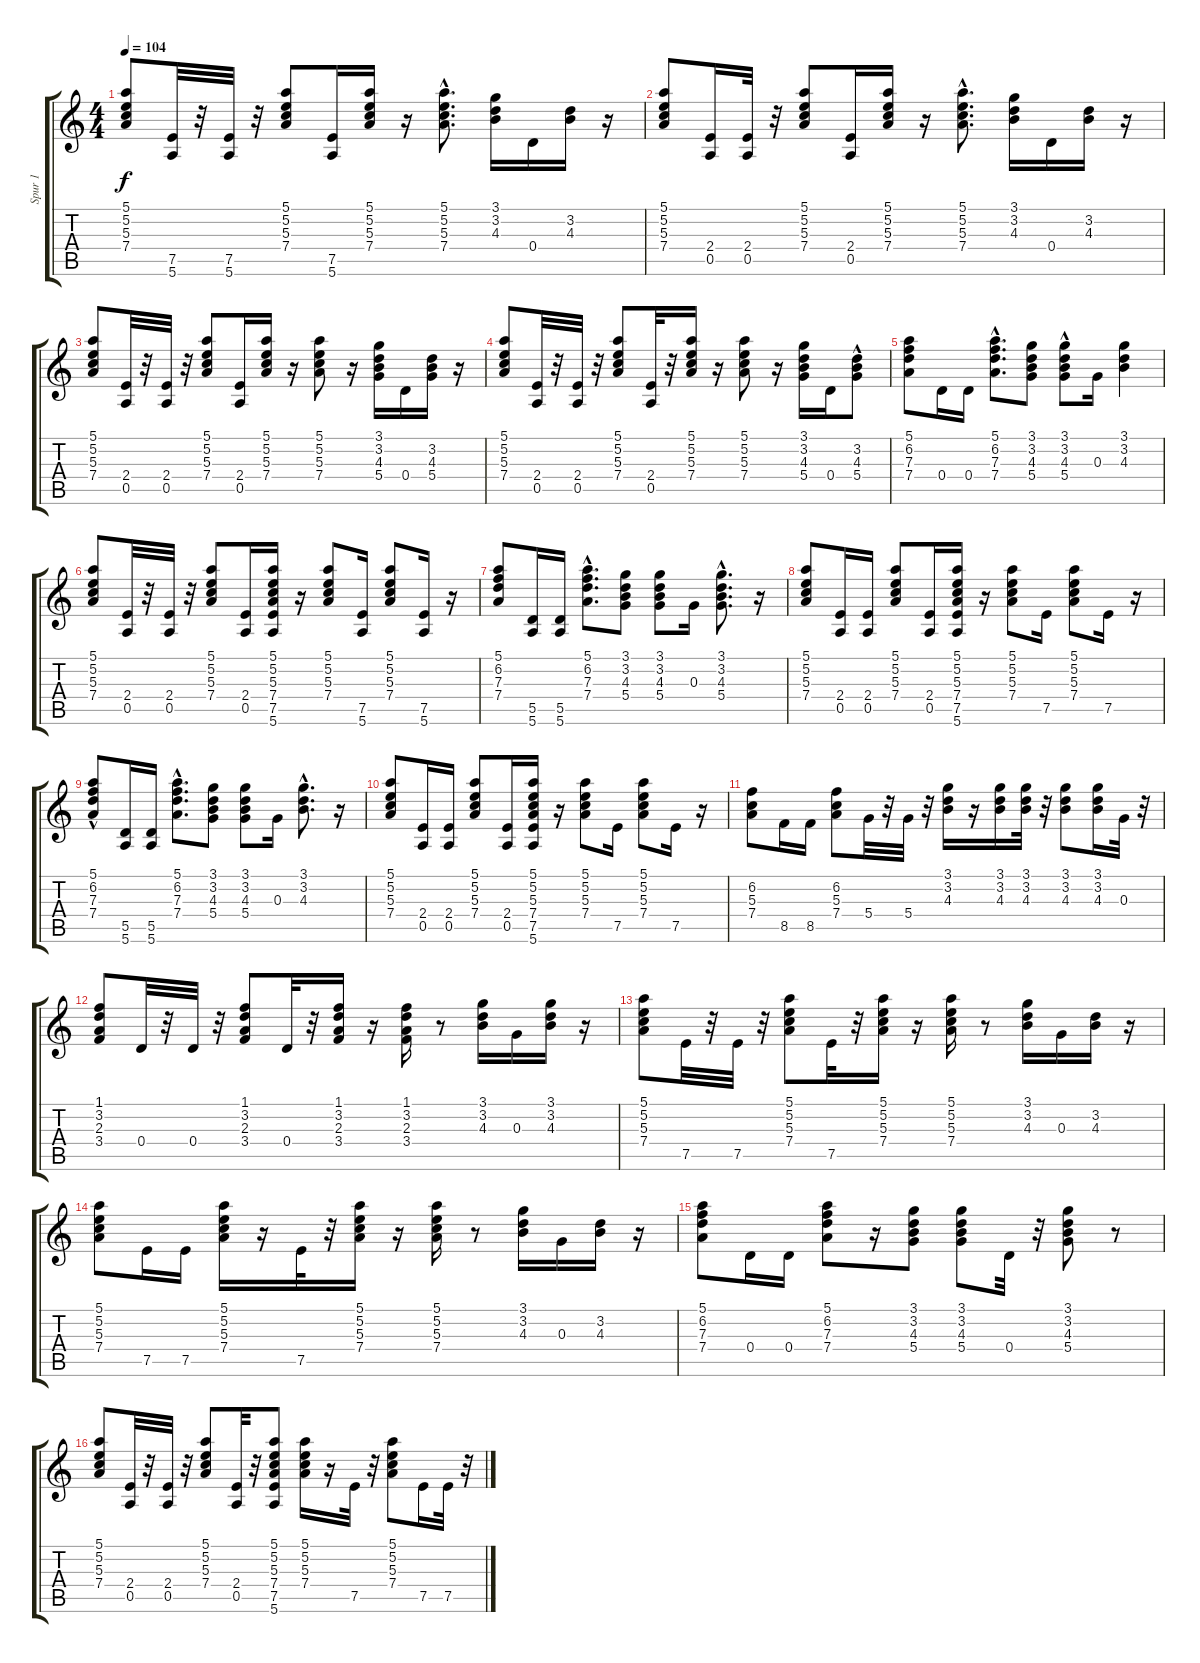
\track ("Spur 1" "Spur 1") {instrument acousticguitarsteel}
\staff {score tabs}
\tuning (E4 B3 G3 D3 A2 E2) {hide}
\ts (4 4)
\tempo 104
\clef g2
\ks c
(5.1 5.2 5.3 7.4).8{dy f instrument acousticguitarsteel} (7.5 5.6).32 r.32 (7.5 5.6).32 r.32 (5.1 5.2 5.3 7.4).8 (7.5 5.6).16 (5.1 5.2 5.3 7.4).16 r.16 (5.1{hac} 5.2{hac} 5.3{hac} 7.4).8{d} (3.1 3.2 4.3).16 0.4.16 (3.2 4.3).16 r.16 |
(5.1 5.2 5.3 7.4).8 (2.4 0.5).16 (2.4 0.5).32 r.32 (5.1 5.2 5.3 7.4).8 (2.4 0.5).16 (5.1 5.2 5.3 7.4).16 r.16 (5.1{hac} 5.2{hac} 5.3{hac} 7.4{hac}).8{d} (3.1 3.2 4.3).16 0.4.16 (3.2 4.3).16 r.16 |
(5.1 5.2 5.3 7.4).8 (2.4 0.5).32 r.32 (2.4 0.5).32 r.32 (5.1 5.2 5.3 7.4).8 (2.4 0.5).16 (5.1 5.2 5.3 7.4).16 r.16 (5.1 5.2 5.3 7.4).8 r.16 (3.1 3.2 4.3 5.4).16 0.4.16 (3.2 4.3 5.4).16 r.16 |
(5.1 5.2 5.3 7.4).8 (2.4 0.5).32 r.32 (2.4 0.5).32 r.32 (5.1 5.2 5.3 7.4).8 (2.4 0.5).32 r.32 (5.1 5.2 5.3 7.4).16 r.16 (5.1 5.2 5.3 7.4).8 r.16 (3.1 3.2 4.3 5.4).16 0.4.16 (3.2{hac} 4.3 5.4{hac}).8 |
(5.1 6.2 7.3 7.4).8 0.4.16 0.4.16 (5.1 6.2 7.3{hac} 7.4).8{d} (3.1 3.2 4.3 5.4).8 (3.1 3.2 4.3{hac} 5.4).8 0.3.16 (3.1 3.2 4.3).4 |
(5.1 5.2 5.3 7.4).8 (2.4 0.5).32 r.32 (2.4 0.5).32 r.32 (5.1 5.2 5.3 7.4).8 (2.4 0.5).16 (5.1 5.2 5.3 7.4 7.5 5.6).16 r.16 (5.1 5.2 5.3 7.4).8 (7.5 5.6).16 (5.1 5.2 5.3 7.4).8 (7.5 5.6).16 r.16 |
(5.1 6.2 7.3 7.4).8 (5.5 5.6).16 (5.5 5.6).16 (5.1 6.2 7.3{hac} 7.4).8{d} (3.1 3.2 4.3 5.4).8 (3.1 3.2 4.3 5.4).8 0.3.16 (3.1{hac} 3.2{hac} 4.3{hac} 5.4{hac}).8{d} r.16 |
(5.1 5.2 5.3 7.4).8 (2.4 0.5).16 (2.4 0.5).16 (5.1 5.2 5.3 7.4).8 (2.4 0.5).16 (5.1 5.2 5.3 7.4 7.5 5.6).16 r.16 (5.1 5.2 5.3 7.4).8 7.5.16 (5.1 5.2 5.3 7.4).8 7.5.16 r.16 |
(5.1 6.2 7.3 7.4{hac}).8 (5.5 5.6).16 (5.5 5.6).16 (5.1 6.2 7.3{hac} 7.4{hac}).8{d} (3.1 3.2 4.3 5.4).8 (3.1 3.2 4.3 5.4).8 0.3.16 (3.1{hac} 3.2{hac} 4.3{hac}).8{d} r.16 |
(5.1 5.2 5.3 7.4).8 (2.4 0.5).16 (2.4 0.5).16 (5.1 5.2 5.3 7.4).8 (2.4 0.5).16 (5.1 5.2 5.3 7.4 7.5 5.6).16 r.16 (5.1 5.2 5.3 7.4).8 7.5.16 (5.1 5.2 5.3 7.4).8 7.5.16 r.16 |
(6.2 5.3 7.4).8 8.5.16 8.5.16 (6.2 5.3 7.4).8 5.4.32 r.32 5.4.32 r.32 (3.1 3.2 4.3).16 r.16 (3.1 3.2 4.3).16 (3.1 3.2 4.3).32 r.32 (3.1 3.2 4.3).8 (3.1 3.2 4.3).16 0.3.32 r.32 |
(1.1 3.2 2.3 3.4).8 0.4.32 r.32 0.4.32 r.32 (1.1 3.2 2.3 3.4).8 0.4.32 r.32 (1.1 3.2 2.3 3.4).16 r.16 (1.1 3.2 2.3 3.4).16 r.8 (3.1 3.2 4.3).16 0.3.16 (3.1 3.2 4.3).16 r.16 |
(5.1 5.2 5.3 7.4).8 7.5.32 r.32 7.5.32 r.32 (5.1 5.2 5.3 7.4).8 7.5.32 r.32 (5.1 5.2 5.3 7.4).16 r.16 (5.1 5.2 5.3 7.4).16 r.8 (3.1 3.2 4.3).16 0.3.16 (3.2 4.3).16 r.16 |
(5.1 5.2 5.3 7.4).8 7.5.16 7.5.16 (5.1 5.2 5.3 7.4).16 r.16 7.5.32 r.32 (5.1 5.2 5.3 7.4).16 r.16 (5.1 5.2 5.3 7.4).16 r.8 (3.1 3.2 4.3).16 0.3.16 (3.2 4.3).16 r.16 |
(5.1 6.2 7.3 7.4).8 0.4.16 0.4.16 (5.1 6.2 7.3 7.4).8 r.16 (3.1 3.2 4.3 5.4).8 (3.1 3.2 4.3 5.4).8 0.4.32 r.32 (3.1 3.2 4.3 5.4).8 r.8 |
(5.1 5.2 5.3 7.4).8 (2.4 0.5).32 r.32 (2.4 0.5).32 r.32 (5.1 5.2 5.3 7.4).8 (2.4 0.5).32 r.32 (5.1 5.2 5.3 7.4 7.5 5.6).8 (5.1 5.2 5.3 7.4).16 r.16 7.5.32 r.32 (5.1 5.2 5.3 7.4).8 7.5.16 7.5.32 r.32
